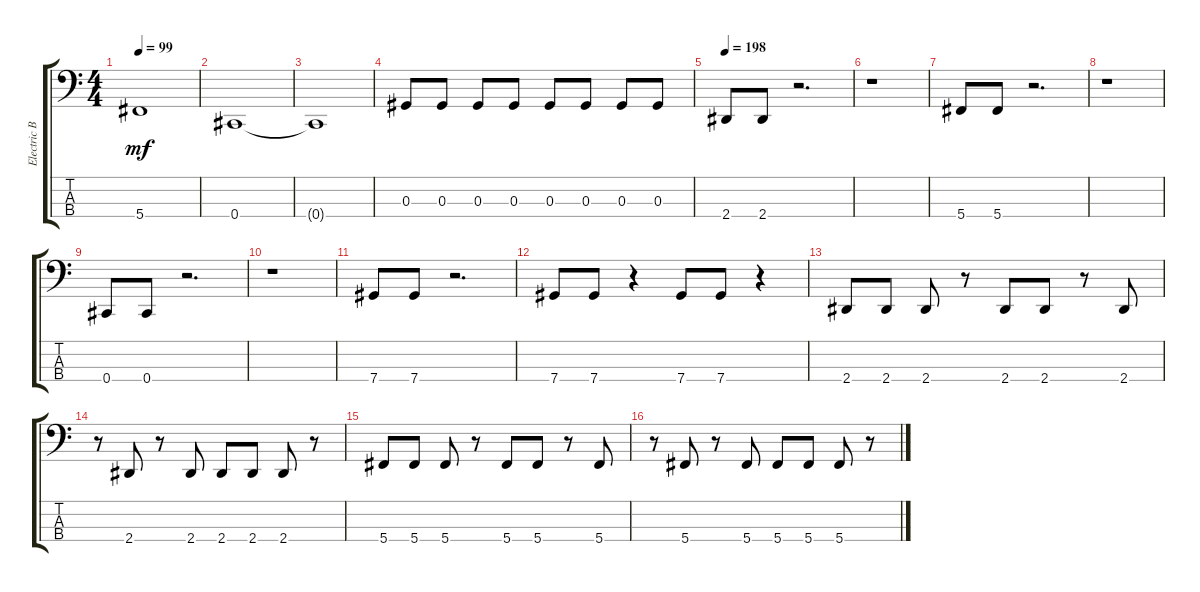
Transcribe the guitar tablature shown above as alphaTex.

\track ("Electric Bass" "Electric B") {instrument electricbassfinger}
\staff {score tabs}
\tuning (Gb2 Db2 Ab1 Db1) {hide}
\ts (4 4)
\tempo 99
\clef f4
\ks c
5.4{t}.1{dy mf} |
0.4.1 |
0.4{t}.1 |
0.3.8 0.3.8 0.3.8 0.3.8 0.3.8 0.3.8 0.3.8 0.3.8 |
\tempo 198
2.4.8 2.4.8 r.2{d} |
r.1 |
5.4.8 5.4.8 r.2{d} |
r.1 |
0.4.8 0.4.8 r.2{d} |
r.1 |
7.4.8 7.4.8 r.2{d} |
7.4.8 7.4.8 r.4 7.4.8 7.4.8 r.4 |
2.4.8 2.4.8 2.4.8 r.8 2.4.8 2.4.8 r.8 2.4.8 |
r.8 2.4.8 r.8 2.4.8 2.4.8 2.4.8 2.4.8 r.8 |
5.4.8 5.4.8 5.4.8 r.8 5.4.8 5.4.8 r.8 5.4.8 |
r.8 5.4.8 r.8 5.4.8 5.4.8 5.4.8 5.4.8 r.8
